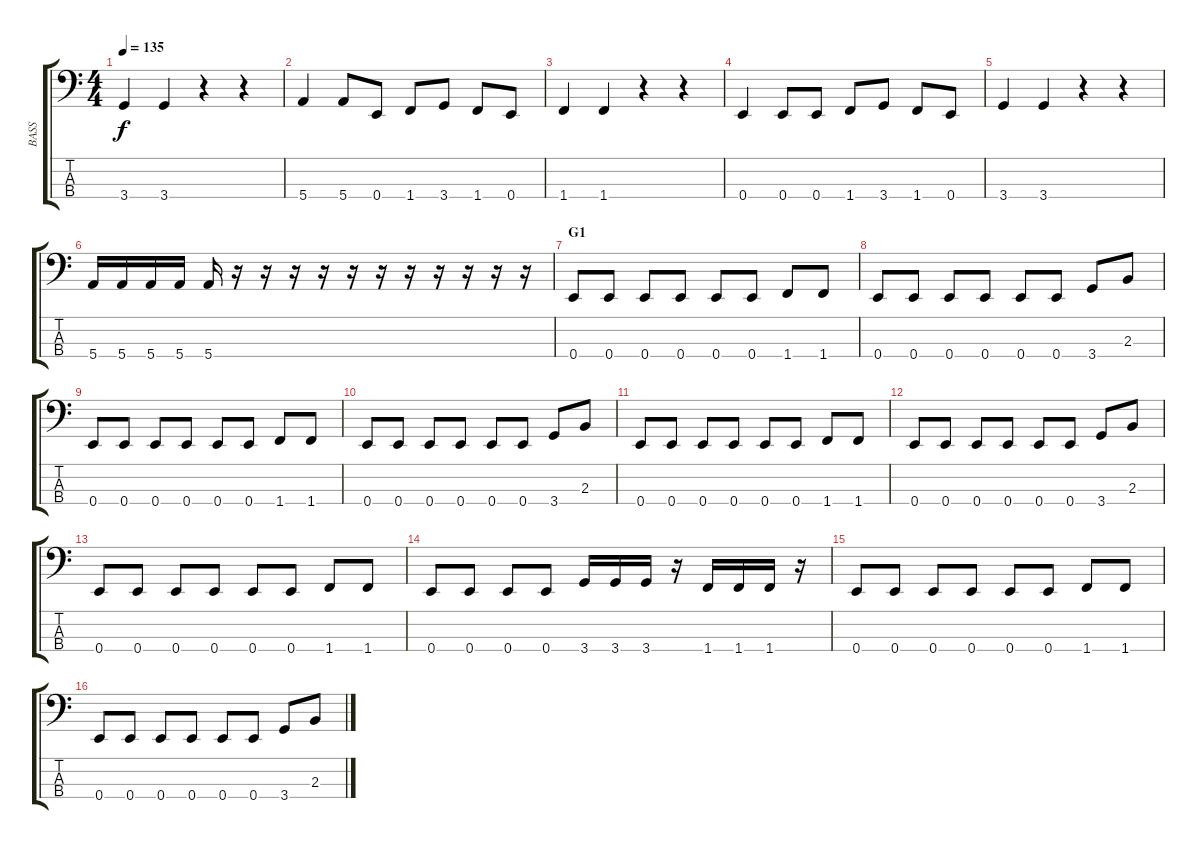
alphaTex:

\track ("BASS" "BASS") {instrument synthbass2}
\staff {score tabs}
\tuning (G2 D2 A1 E1) {hide}
\ts (4 4)
\tempo 135
\clef f4
\ks c
3.4.4{dy f} 3.4.4 r.4 r.4 |
5.4.4 5.4.8 0.4.8 1.4.8 3.4.8 1.4.8 0.4.8 |
1.4.4 1.4.4 r.4 r.4 |
0.4.4 0.4.8 0.4.8 1.4.8 3.4.8 1.4.8 0.4.8 |
3.4.4 3.4.4 r.4 r.4 |
5.4.16 5.4.16 5.4.16 5.4.16 5.4.16 r.16 r.16 r.16 r.16 r.16 r.16 r.16 r.16 r.16 r.16 r.16 |
\section ("" "G1")
0.4.8 0.4.8 0.4.8 0.4.8 0.4.8 0.4.8 1.4.8 1.4.8 |
0.4.8 0.4.8 0.4.8 0.4.8 0.4.8 0.4.8 3.4.8 2.3.8 |
0.4.8 0.4.8 0.4.8 0.4.8 0.4.8 0.4.8 1.4.8 1.4.8 |
0.4.8 0.4.8 0.4.8 0.4.8 0.4.8 0.4.8 3.4.8 2.3.8 |
0.4.8 0.4.8 0.4.8 0.4.8 0.4.8 0.4.8 1.4.8 1.4.8 |
0.4.8 0.4.8 0.4.8 0.4.8 0.4.8 0.4.8 3.4.8 2.3.8 |
0.4.8 0.4.8 0.4.8 0.4.8 0.4.8 0.4.8 1.4.8 1.4.8 |
0.4.8 0.4.8 0.4.8 0.4.8 3.4.16 3.4.16 3.4.16 r.16 1.4.16 1.4.16 1.4.16 r.16 |
0.4.8 0.4.8 0.4.8 0.4.8 0.4.8 0.4.8 1.4.8 1.4.8 |
0.4.8 0.4.8 0.4.8 0.4.8 0.4.8 0.4.8 3.4.8 2.3.8
